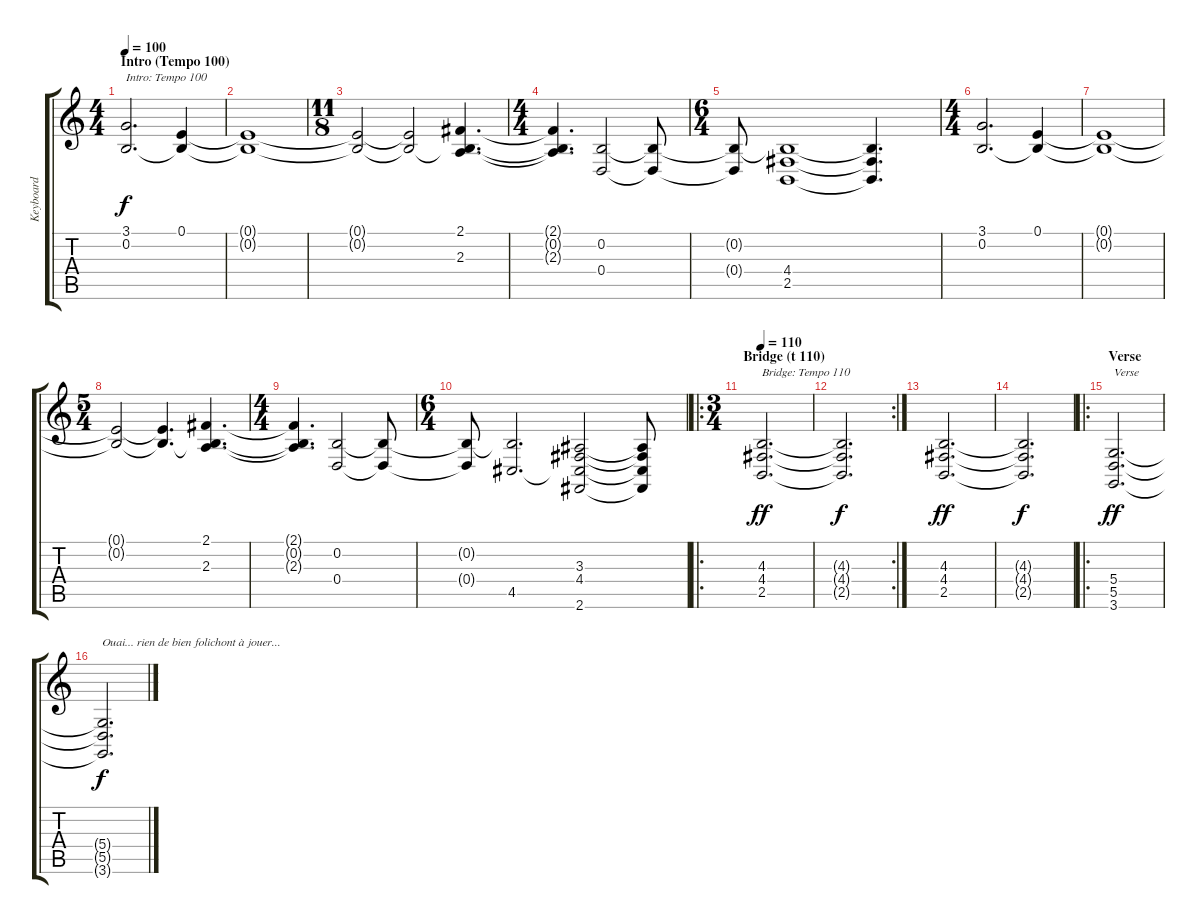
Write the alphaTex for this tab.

\track ("Keyboard" "Keyboard") {instrument synthstrings1}
\staff {score tabs}
\tuning (E4 B3 G3 D3 A2 E2) {hide}
\ts (4 4)
\section ("" "Intro (Tempo 100)")
\tempo 100
\clef g2
\ks c
(3.1 0.2).2{d txt "Intro: Tempo 100" dy f instrument synthstrings1} (0.1 0.2{t}).4 |
(0.1{t} 0.2{t}).1 |
\ts (11 8)
(0.1{t} 0.2{t}).2 (0.1{t} 0.2{t}).2 (2.1 0.2{t} 2.3).4{d} |
\ts (4 4)
(2.1{t} 0.2{t} 2.3{t}).4{d} (0.2 0.4).2 (0.2{t} 0.4{t}).8 |
\ts (6 4)
(0.2{t} 0.4{t}).8 (0.2{t} 4.4 2.5).1 (0.2{t} 4.4{t} 2.5{t}).4{d} |
\ts (4 4)
(3.1 0.2).2{d} (0.1 0.2{t}).4 |
(0.1{t} 0.2{t}).1 |
\ts (5 4)
(0.1{t} 0.2{t}).2 (0.1{t} 0.2{t}).4{d} (2.1 0.2{t} 2.3).4{d} |
\ts (4 4)
(2.1{t} 0.2{t} 2.3{t}).4{d} (0.2 0.4).2 (0.2{t} 0.4{t}).8 |
\ts (6 4)
(0.2{t} 0.4{t}).8 (0.2{t} 4.5).2{d} (3.3 4.4 4.5{t} 2.6).2 (3.3{t} 4.4{t} 4.5{t} 2.6{t}).8 |
\ro
\ts (3 4)
\section ("" "Bridge (t 110)")
\tempo 110
(4.3 4.4 2.5).2{d txt "Bridge: Tempo 110" dy ff volume 2} |
\rc 2
(4.3{t} 4.4{t} 2.5{t}).2{d dy f} |
(4.3 4.4 2.5).2{d dy ff} |
(4.3{t} 4.4{t} 2.5{t}).2{d dy f} |
\ro
\section ("" "Verse")
(5.4 5.5 3.6).2{d txt "Verse" dy ff} |
(5.4{t} 5.5{t} 3.6{t}).2{d txt "Ouai... rien de bien folichont à jouer..." dy f}
